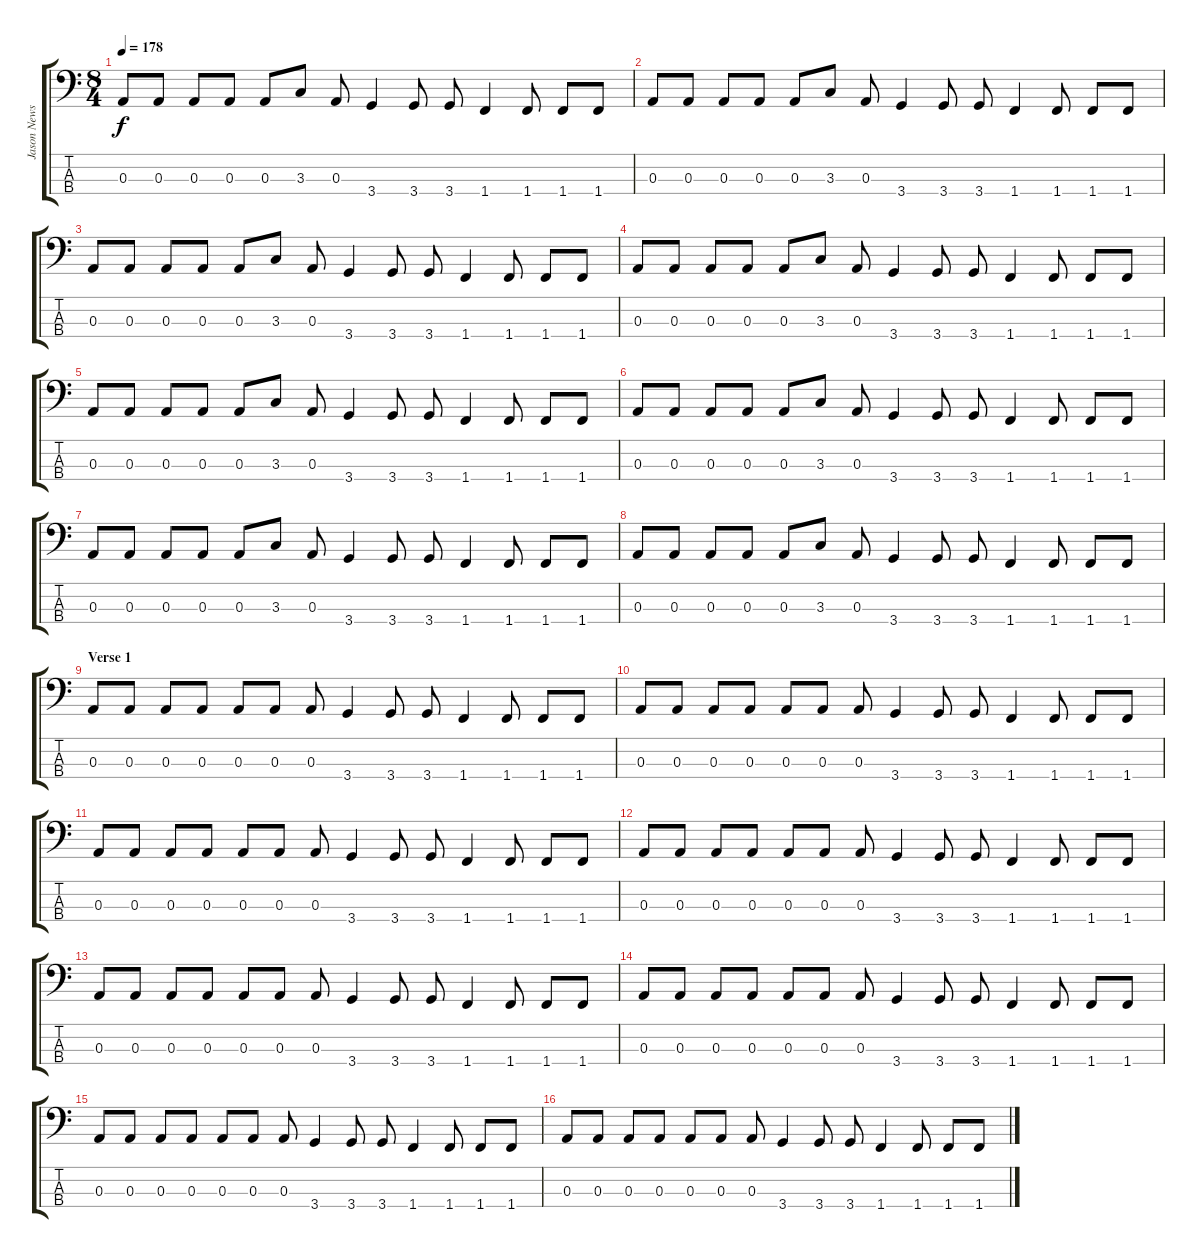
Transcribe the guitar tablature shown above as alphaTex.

\track ("Jason Newsted [Bass]" "Jason News") {instrument electricbasspick}
\staff {score tabs}
\tuning (G2 D2 A1 E1) {hide}
\ts (8 4)
\tempo 178
\clef f4
\ks c
0.3.8{dy f} 0.3.8 0.3.8 0.3.8 0.3.8 3.3.8 0.3.8 3.4.4 3.4.8 3.4.8 1.4.4 1.4.8 1.4.8 1.4.8 |
0.3.8 0.3.8 0.3.8 0.3.8 0.3.8 3.3.8 0.3.8 3.4.4 3.4.8 3.4.8 1.4.4 1.4.8 1.4.8 1.4.8 |
0.3.8 0.3.8 0.3.8 0.3.8 0.3.8 3.3.8 0.3.8 3.4.4 3.4.8 3.4.8 1.4.4 1.4.8 1.4.8 1.4.8 |
0.3.8 0.3.8 0.3.8 0.3.8 0.3.8 3.3.8 0.3.8 3.4.4 3.4.8 3.4.8 1.4.4 1.4.8 1.4.8 1.4.8 |
0.3.8 0.3.8 0.3.8 0.3.8 0.3.8 3.3.8 0.3.8 3.4.4 3.4.8 3.4.8 1.4.4 1.4.8 1.4.8 1.4.8 |
0.3.8 0.3.8 0.3.8 0.3.8 0.3.8 3.3.8 0.3.8 3.4.4 3.4.8 3.4.8 1.4.4 1.4.8 1.4.8 1.4.8 |
0.3.8 0.3.8 0.3.8 0.3.8 0.3.8 3.3.8 0.3.8 3.4.4 3.4.8 3.4.8 1.4.4 1.4.8 1.4.8 1.4.8 |
0.3.8 0.3.8 0.3.8 0.3.8 0.3.8 3.3.8 0.3.8 3.4.4 3.4.8 3.4.8 1.4.4 1.4.8 1.4.8 1.4.8 |
\section ("" "Verse 1")
0.3.8 0.3.8 0.3.8 0.3.8 0.3.8 0.3.8 0.3.8 3.4.4 3.4.8 3.4.8 1.4.4 1.4.8 1.4.8 1.4.8 |
0.3.8 0.3.8 0.3.8 0.3.8 0.3.8 0.3.8 0.3.8 3.4.4 3.4.8 3.4.8 1.4.4 1.4.8 1.4.8 1.4.8 |
0.3.8 0.3.8 0.3.8 0.3.8 0.3.8 0.3.8 0.3.8 3.4.4 3.4.8 3.4.8 1.4.4 1.4.8 1.4.8 1.4.8 |
0.3.8 0.3.8 0.3.8 0.3.8 0.3.8 0.3.8 0.3.8 3.4.4 3.4.8 3.4.8 1.4.4 1.4.8 1.4.8 1.4.8 |
0.3.8 0.3.8 0.3.8 0.3.8 0.3.8 0.3.8 0.3.8 3.4.4 3.4.8 3.4.8 1.4.4 1.4.8 1.4.8 1.4.8 |
0.3.8 0.3.8 0.3.8 0.3.8 0.3.8 0.3.8 0.3.8 3.4.4 3.4.8 3.4.8 1.4.4 1.4.8 1.4.8 1.4.8 |
0.3.8 0.3.8 0.3.8 0.3.8 0.3.8 0.3.8 0.3.8 3.4.4 3.4.8 3.4.8 1.4.4 1.4.8 1.4.8 1.4.8 |
0.3.8 0.3.8 0.3.8 0.3.8 0.3.8 0.3.8 0.3.8 3.4.4 3.4.8 3.4.8 1.4.4 1.4.8 1.4.8 1.4.8
